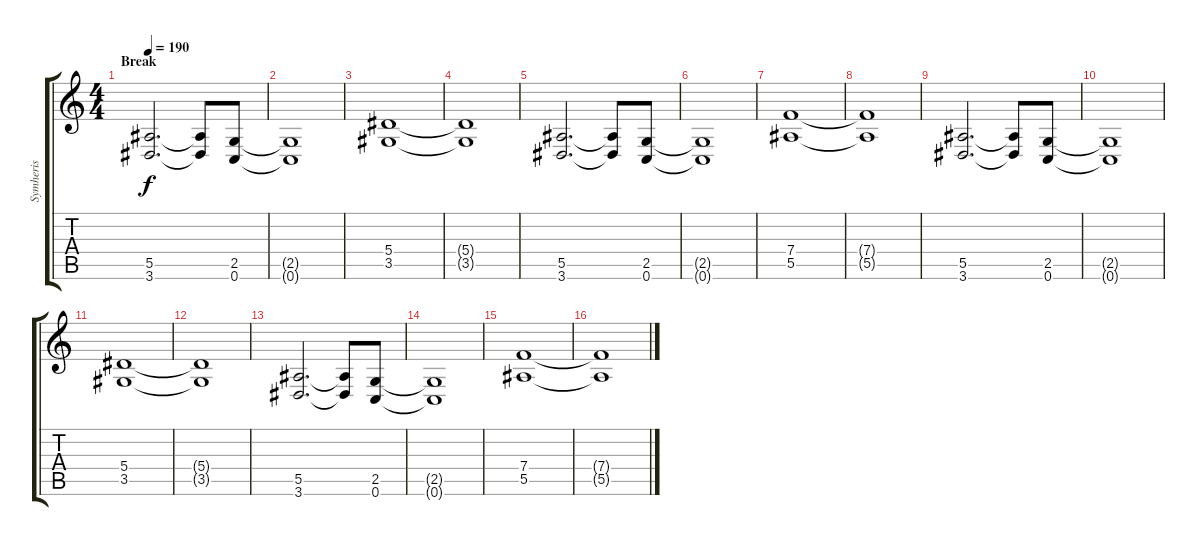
\track ("Symheris" "Symheris") {instrument distortionguitar}
\staff {score tabs}
\tuning (C4 G3 Eb3 Bb2 F2 C2) {hide}
\ts (4 4)
\section ("" "Break")
\tempo 190
\clef g2
\ks c
(5.5 3.6).2{d dy f} (5.5{t} 3.6{t}).8 (2.5 0.6).8 |
(2.5{t} 0.6{t}).1 |
(5.4 3.5).1 |
(5.4{t} 3.5{t}).1 |
(5.5 3.6).2{d} (5.5{t} 3.6{t}).8 (2.5 0.6).8 |
(2.5{t} 0.6{t}).1 |
(7.4 5.5).1 |
(7.4{t} 5.5{t}).1 |
(5.5 3.6).2{d} (5.5{t} 3.6{t}).8 (2.5 0.6).8 |
(2.5{t} 0.6{t}).1 |
(5.4 3.5).1 |
(5.4{t} 3.5{t}).1 |
(5.5 3.6).2{d} (5.5{t} 3.6{t}).8 (2.5 0.6).8 |
(2.5{t} 0.6{t}).1 |
(7.4 5.5).1 |
(7.4{t} 5.5{t}).1
